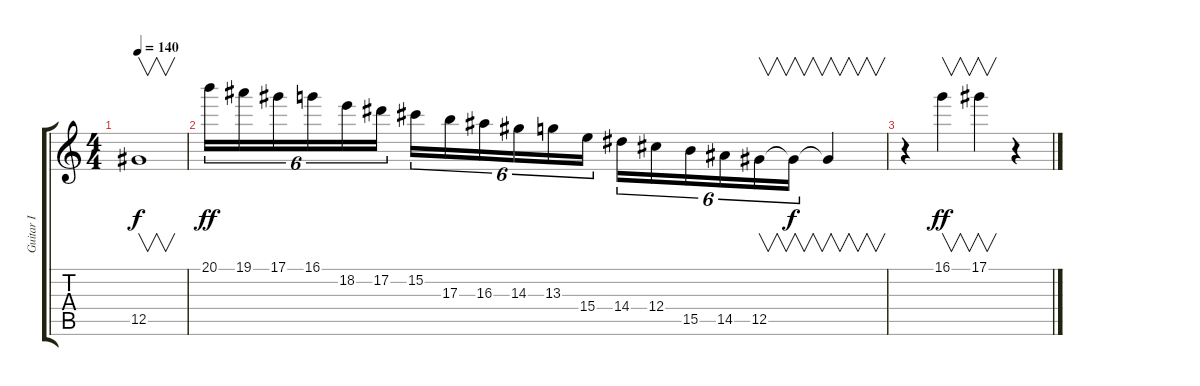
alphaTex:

\track ("Guitar I" "Guitar I") {instrument distortionguitar}
\staff {score tabs}
\tuning (Eb4 Bb3 Gb3 Db3 Ab2 Eb2) {hide}
\ts (4 4)
\tempo 140
\clef g2
\ks c
12.5{t}.1{v dy f} |
20.1.16{tu (6 4) dy ff} 19.1.16{tu (6 4)} 17.1.16{tu (6 4)} 16.1.16{tu (6 4)} 18.2.16{tu (6 4)} 17.2.16{tu (6 4)} 15.2.16{tu (6 4)} 17.3.16{tu (6 4)} 16.3.16{tu (6 4)} 14.3.16{tu (6 4)} 13.3.16{tu (6 4)} 15.4.16{tu (6 4)} 14.4.16{tu (6 4)} 12.4.16{tu (6 4)} 15.5.16{tu (6 4)} 14.5.16{tu (6 4)} 12.5.16{v tu (6 4)} 12.5{t}.16{v tu (6 4) dy f} 12.5{t}.4{v} |
r.4 16.1.4{v dy ff} 17.1.4{v} r.4
